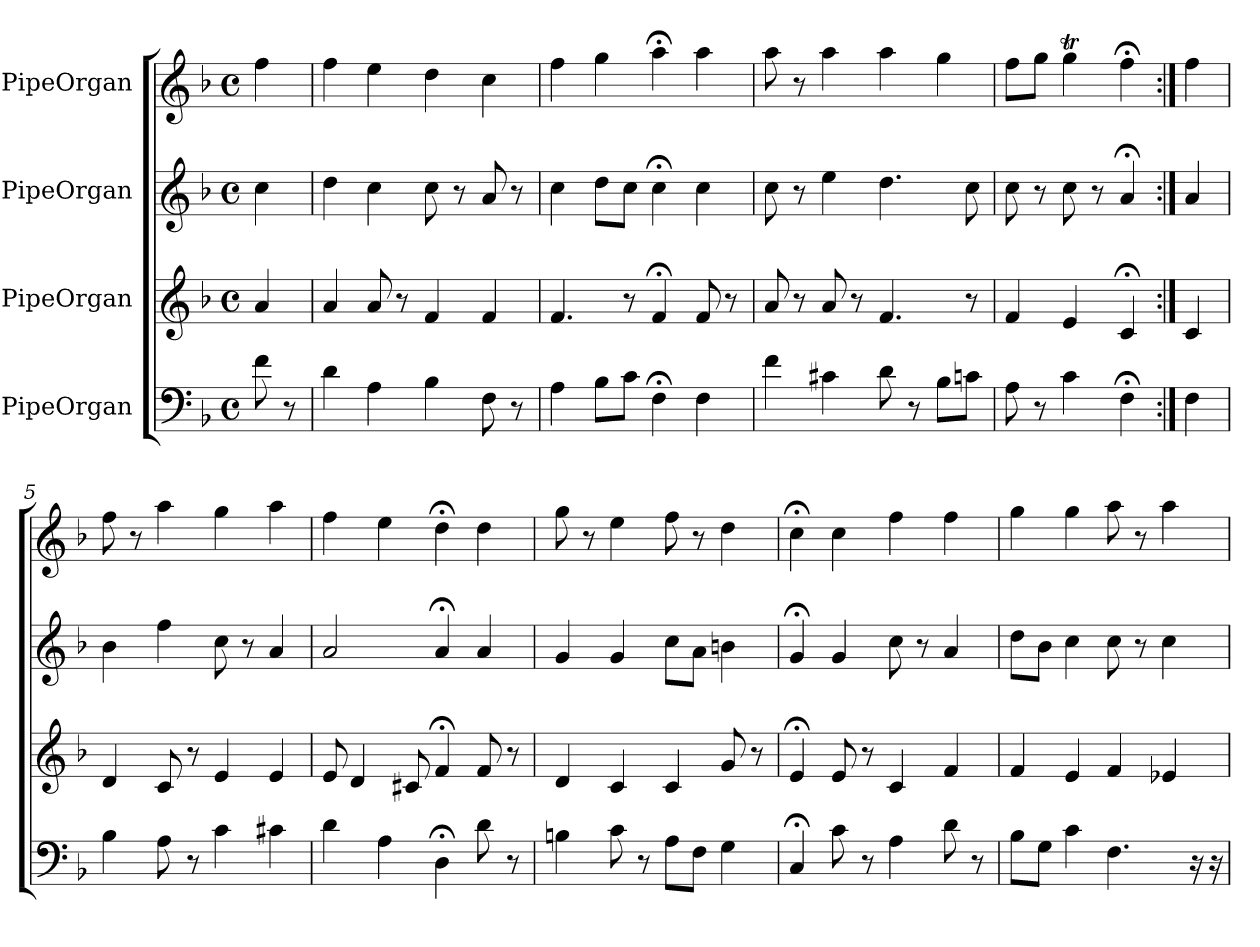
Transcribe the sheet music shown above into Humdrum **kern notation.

**kern	**kern	**kern	**kern
*part4	*part3	*part2	*part1
*staff4	*staff3	*staff2	*staff1
*I"PipeOrgan	*I"PipeOrgan	*I"PipeOrgan	*I"PipeOrgan
*k[b-]	*k[b-]	*k[b-]	*k[b-]
*F:	*F:	*F:	*F:
*M4/4	*M4/4	*M4/4	*M4/4
*met(c)	*met(c)	*met(c)	*met(c)
*MM60	*MM60	*MM60	*MM60
=	=	=	=
8f	4a	4cc	4ff
8r	.	.	.
=1	=1	=1	=1
4d	4a	4dd	4ff
4A	8a	4cc	4ee
.	8r	.	.
4B-	4f	8cc	4dd
.	.	8r	.
8F	4f	8a	4cc
8r	.	8r	.
=2	=2	=2	=2
4A	4.f	4cc	4ff
8B-L	.	8ddL	4gg
8cJ	8r	8ccJ	.
4F;<	4f;<	4cc;<	4aa;<
4F	8f	4cc	4aa
.	8r	.	.
=3	=3	=3	=3
4f	8a	8cc	8aa
.	8r	8r	8r
4c#X	8a	4ee	4aa
.	8r	.	.
8d	4.f	4.dd	4aa
8r	.	.	.
8B-L	.	.	4gg
8cnJ	8r	8cc	.
=4	=4	=4	=4
8A	4f	8cc	8ffL
8r	.	8r	8ggJ
4c	4e	8cc	4ggT
.	.	8r	.
4F;<	4c;<	4a;<	4ff;<
=:|!	=:|!	=:|!	=:|!
4F	4c	4a	4ff
=5	=5	=5	=5
4B-	4d	4b-	8ff
.	.	.	8r
8A	8c	4ff	4aa
8r	8r	.	.
4c	4e	8cc	4gg
.	.	8r	.
4c#X	4e	4a	4aa
=6	=6	=6	=6
4d	8e	2a	4ff
.	4d	.	.
4A	.	.	4ee
.	8c#X	.	.
4D;<	4f;<	4a;<	4dd;<
8d	8f	4a	4dd
8r	8r	.	.
=7	=7	=7	=7
4Bn	4d	4g	8gg
.	.	.	8r
8c	4c	4g	4ee
8r	.	.	.
8AL	4c	8ccL	8ff
8FJ	.	8aJ	8r
4G	8g	4bn	4dd
.	8r	.	.
=8	=8	=8	=8
4C;<	4e;<	4g;<	4cc;<
8c	8e	4g	4cc
8r	8r	.	.
4A	4c	8cc	4ff
.	.	8r	.
8d	4f	4a	4ff
8r	.	.	.
=9	=9	=9	=9
8B-L	4f	8ddL	4gg
8GJ	.	8b-J	.
4c	4e	4cc	4gg
4.F	4f	8cc	8aa
.	.	8r	8r
.	4e-X	4cc	4aa
16r	.	.	.
16r	.	.	.
=	=	=	=
*-	*-	*-	*-
